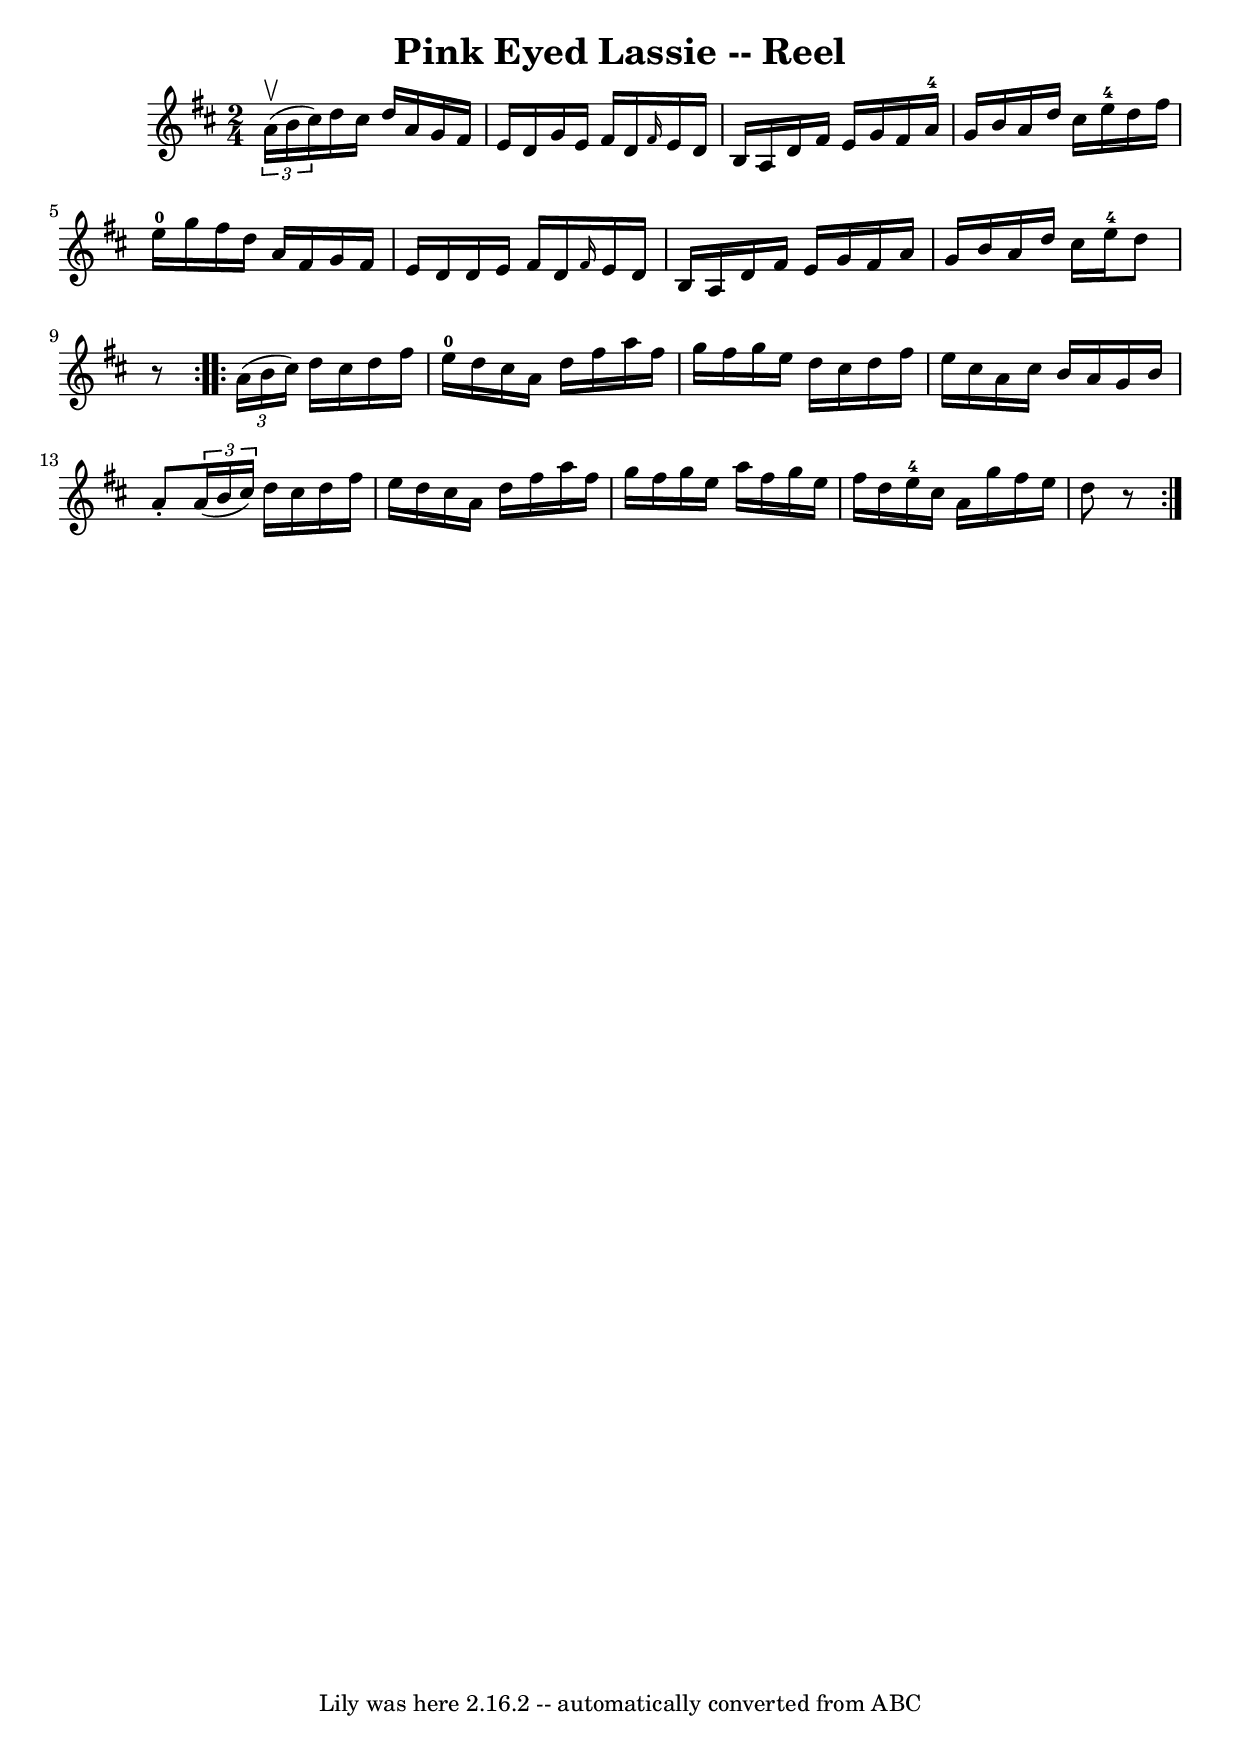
\version "2.16.2"
\include "Mammoth.ily"
\header {
  %% book = "Ryan's Mammoth Collection"
  crossRefNumber = "1"
  footnotes = "\\\\320"
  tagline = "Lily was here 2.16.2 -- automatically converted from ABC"
  title = "Pink Eyed Lassie -- Reel"

}
voicedefault =  {



  \repeat volta 2 {

    \time 2/4 
    \key d \major
    \times 2/3 { a'16^\upbow(b'16 cis''16) 
	       }  |
    d''16 cis''16 d''16 a'16 g'16 fis'16 e'16    
    d'16    |
    g'16 e'16 fis'16 d'16  \grace { fis'16  
				  } e'16 
    d'16 b16 a16    |
    d'16 fis'16 e'16 g'16 fis'16    
    a'16-4 g'16 b'16    |
    a'16 d''16 cis''16 e''16-4   
    d''16 fis''16 e''16-0 g''16    |
    fis''16 d''16 a'16 
    fis'16 g'16 fis'16 e'16 d'16    |
    d'16 e'16    
    fis'16 d'16  \grace { fis'16  
			} e'16 d'16 b16 a16    |
    
    d'16 fis'16 e'16 g'16 fis'16 a'16 g'16 b'16    |
    
    a'16 d''16 cis''16 e''16-4 d''8    r8   
  }     
  \repeat volta 2 {
    
    \times 2/3 { a'16 (b'16 cis''16) 
	       } |
    d''16 cis''16    
    d''16 fis''16 e''16-0 d''16 cis''16 a'16    |
    d''16 
    fis''16 a''16 fis''16 g''16 fis''16 g''16 e''16     |
    d''16 cis''16 d''16 fis''16 e''16 cis''16 a'16    
    cis''16    |
    b'16 a'16 g'16 b'16 a'8-.   \times 2/3 {   
      a'16 (b'16 cis''16) 
    }   |
    d''16 cis''16 d''16    
    fis''16 e''16 d''16 cis''16 a'16    |
    d''16 fis''16    
    a''16 fis''16 g''16 fis''16 g''16 e''16    |
    a''16    
    fis''16 g''16 e''16 fis''16 d''16 e''16-4 cis''16     |
    a'16 g''16 fis''16 e''16 d''8    r8   
  }   

}

\score{
  <<

    \context Staff="default"
    {
      \voicedefault 
      
    }

  >>
  \layout {
    
  }
  \midi {
  }

}
